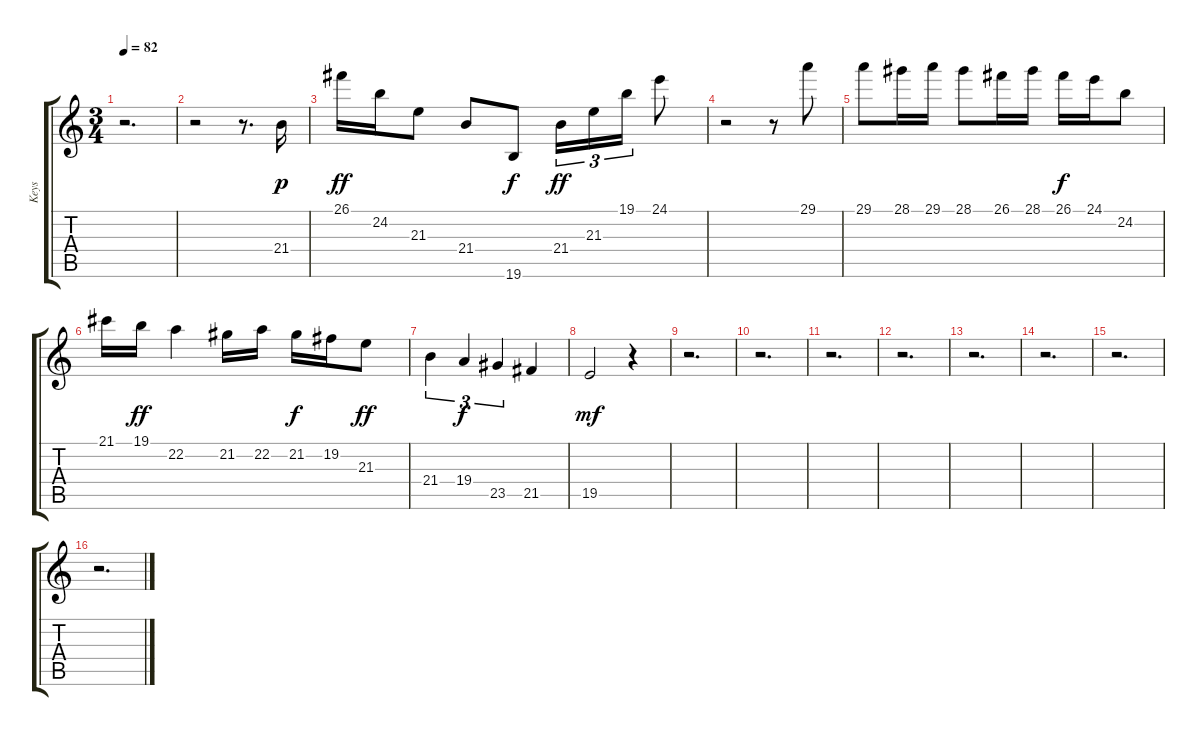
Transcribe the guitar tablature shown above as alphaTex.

\track ("Keys" "Keys") {instrument lead1square}
\staff {score tabs}
\tuning (E4 B3 G3 D3 A2 E2) {hide}
\ts (3 4)
\tempo 82
\clef g2
\ks c
r.2{d dy f} |
r.2 r.8{d} 21.4.16{dy p balance 8} |
26.1.16{dy ff} 24.2.16 21.3.8 21.4.8 19.6.8{dy f} 21.4.16{tu (3 2) dy ff} 21.3.16{tu (3 2)} 19.1.16{tu (3 2)} 24.1.8 |
r.2 r.8 29.1.8 |
29.1.8 28.1.16 29.1.16 28.1.8 26.1.16 28.1.16 26.1.16{dy f} 24.1.16 24.2.8 |
21.1.16 19.1.16{dy ff} 22.2.4 21.2.16 22.2.16 21.2.16{dy f} 19.2.16 21.3.8{dy ff} |
21.4.4{tu (3 2)} 19.4.4{tu (3 2) dy f} 23.5.4{tu (3 2)} 21.5.4 |
19.5.2{dy mf} r.4 |
r.2{d} |
r.2{d} |
r.2{d} |
r.2{d} |
r.2{d} |
r.2{d} |
r.2{d} |
r.2{d}
